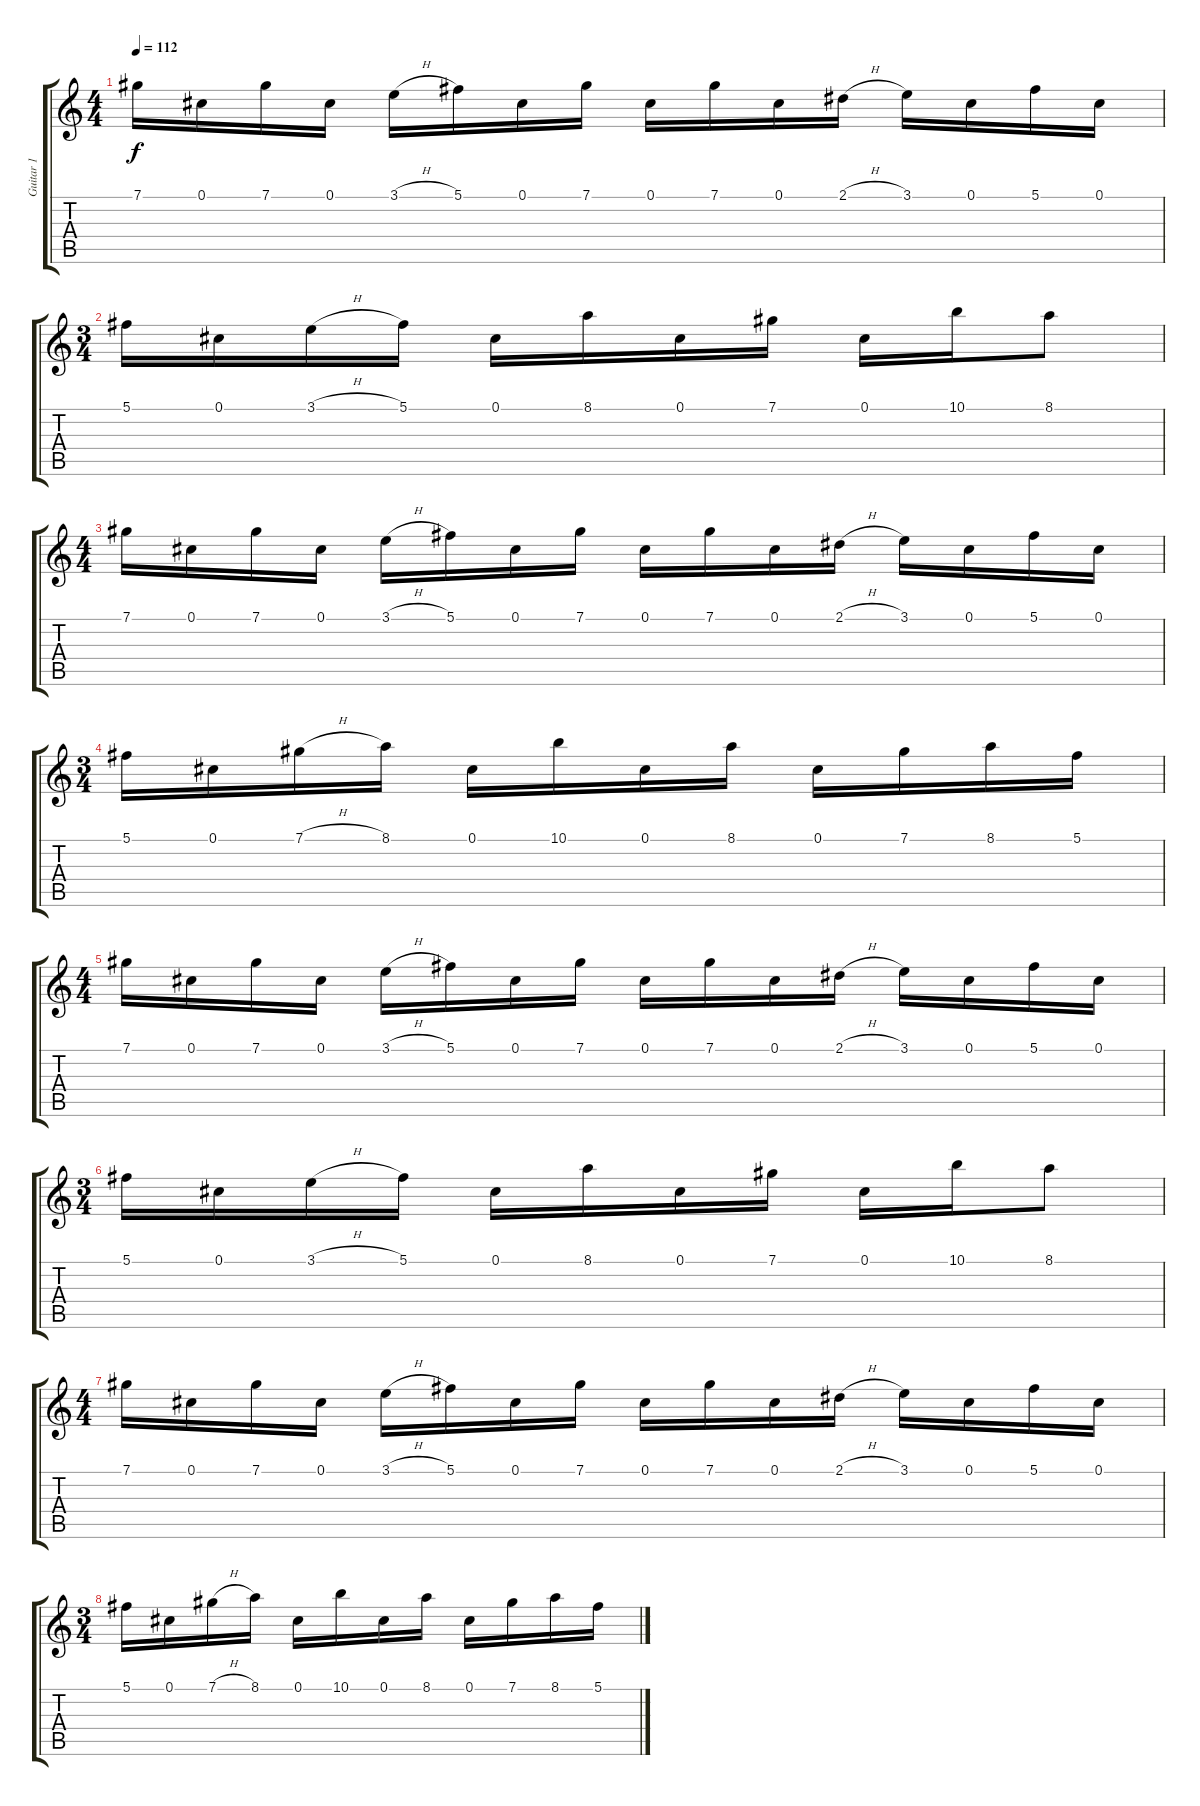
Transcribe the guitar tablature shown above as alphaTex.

\track ("Guitar 1" "Guitar 1") {instrument distortionguitar}
\staff {score tabs}
\tuning (Db4 Ab3 E3 B2 Gb2 Db2) {hide}
\ts (4 4)
\section ("" "")
\tempo 112
\clef g2
\ks c
7.1.16{dy f} 0.1.16 7.1.16 0.1.16 3.1{h}.16 5.1.16 0.1.16 7.1.16 0.1.16 7.1.16 0.1.16 2.1{h}.16 3.1.16 0.1.16 5.1.16 0.1.16 |
\ts (3 4)
5.1.16 0.1.16 3.1{h}.16 5.1.16 0.1.16 8.1.16 0.1.16 7.1.16 0.1.16 10.1.16 8.1.8 |
\ts (4 4)
7.1.16 0.1.16 7.1.16 0.1.16 3.1{h}.16 5.1.16 0.1.16 7.1.16 0.1.16 7.1.16 0.1.16 2.1{h}.16 3.1.16 0.1.16 5.1.16 0.1.16 |
\ts (3 4)
5.1.16 0.1.16 7.1{h}.16 8.1.16 0.1.16 10.1.16 0.1.16 8.1.16 0.1.16 7.1.16 8.1.16 5.1.16 |
\ts (4 4)
7.1.16 0.1.16 7.1.16 0.1.16 3.1{h}.16 5.1.16 0.1.16 7.1.16 0.1.16 7.1.16 0.1.16 2.1{h}.16 3.1.16 0.1.16 5.1.16 0.1.16 |
\ts (3 4)
5.1.16 0.1.16 3.1{h}.16 5.1.16 0.1.16 8.1.16 0.1.16 7.1.16 0.1.16 10.1.16 8.1.8 |
\ts (4 4)
7.1.16 0.1.16 7.1.16 0.1.16 3.1{h}.16 5.1.16 0.1.16 7.1.16 0.1.16 7.1.16 0.1.16 2.1{h}.16 3.1.16 0.1.16 5.1.16 0.1.16 |
\ts (3 4)
5.1.16 0.1.16 7.1{h}.16 8.1.16 0.1.16 10.1.16 0.1.16 8.1.16 0.1.16 7.1.16 8.1.16 5.1.16
